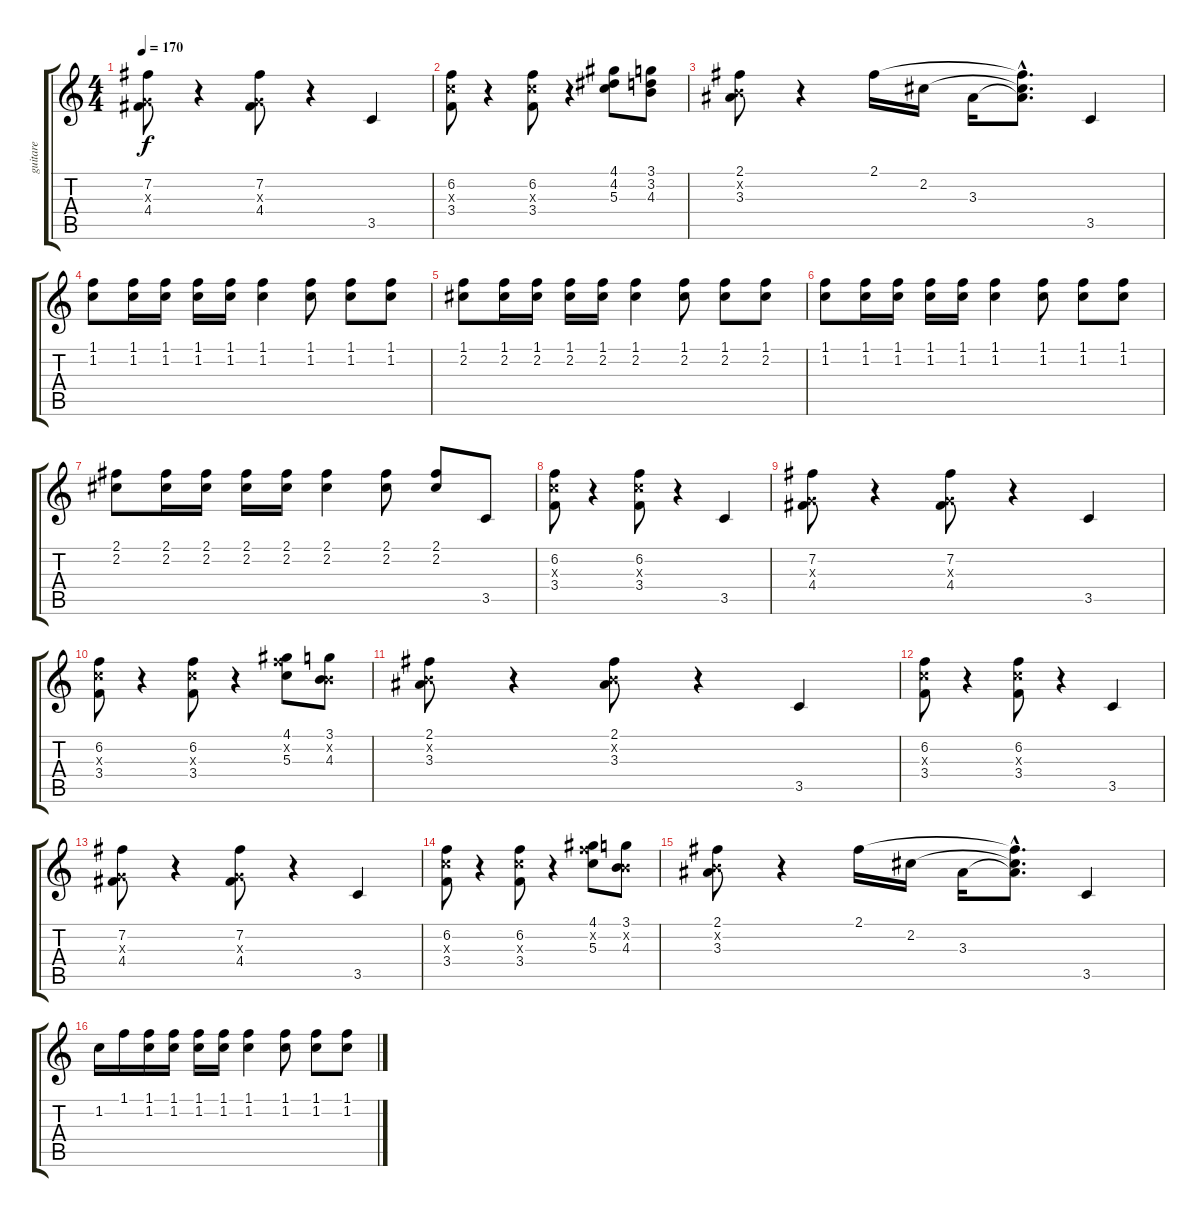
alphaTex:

\track ("guitare" "guitare") {instrument acousticguitarsteel}
\staff {score tabs}
\tuning (E4 B3 G3 D3 A2 E2) {hide}
\ts (4 4)
\tempo 170
\clef g2
\ks c
(7.2 0.3{x} 4.4).8{dy f} r.4 (7.2 0.3{x} 4.4).8 r.4 3.5.4 |
(6.2 5.3{x} 3.4).8 r.4 (6.2 5.3{x} 3.4).8 r.4 (4.1 4.2 5.3).8 (3.1 3.2 4.3).8 |
(2.1 0.2{x} 3.3).8 r.4 2.1.16 2.2.16 3.3.16 (2.1{hac t} 2.2{hac t} 3.3{hac t}).8{d} 3.5.4 |
(1.1 1.2).8 (1.1 1.2).16 (1.1 1.2).16 (1.1 1.2).16 (1.1 1.2).16 (1.1 1.2).4 (1.1 1.2).8 (1.1 1.2).8 (1.1 1.2).8 |
(1.1 2.2).8 (1.1 2.2).16 (1.1 2.2).16 (1.1 2.2).16 (1.1 2.2).16 (1.1 2.2).4 (1.1 2.2).8 (1.1 2.2).8 (1.1 2.2).8 |
(1.1 1.2).8 (1.1 1.2).16 (1.1 1.2).16 (1.1 1.2).16 (1.1 1.2).16 (1.1 1.2).4 (1.1 1.2).8 (1.1 1.2).8 (1.1 1.2).8 |
(2.1 2.2).8 (2.1 2.2).16 (2.1 2.2).16 (2.1 2.2).16 (2.1 2.2).16 (2.1 2.2).4 (2.1 2.2).8 (2.1 2.2).8 3.5.8 |
(6.2 5.3{x} 3.4).8 r.4 (6.2 5.3{x} 3.4).8 r.4 3.5.4 |
(7.2 0.3{x} 4.4).8 r.4 (7.2 0.3{x} 4.4).8 r.4 3.5.4 |
(6.2 5.3{x} 3.4).8 r.4 (6.2 5.3{x} 3.4).8 r.4 (4.1 6.2{x} 5.3).8 (3.1 0.2{x} 4.3).8 |
(2.1 0.2{x} 3.3).8 r.4 (2.1 0.2{x} 3.3).8 r.4 3.5.4 |
(6.2 5.3{x} 3.4).8 r.4 (6.2 5.3{x} 3.4).8 r.4 3.5.4 |
(7.2 0.3{x} 4.4).8 r.4 (7.2 0.3{x} 4.4).8 r.4 3.5.4 |
(6.2 5.3{x} 3.4).8 r.4 (6.2 5.3{x} 3.4).8 r.4 (4.1 6.2{x} 5.3).8 (3.1 0.2{x} 4.3).8 |
(2.1 0.2{x} 3.3).8 r.4 2.1.16 2.2.16 3.3.16 (2.1{hac t} 2.2{hac t} 3.3{hac t}).8{d} 3.5.4 |
1.2.16 1.1.16 (1.1 1.2).16 (1.1 1.2).16 (1.1 1.2).16 (1.1 1.2).16 (1.1 1.2).4 (1.1 1.2).8 (1.1 1.2).8 (1.1 1.2).8
